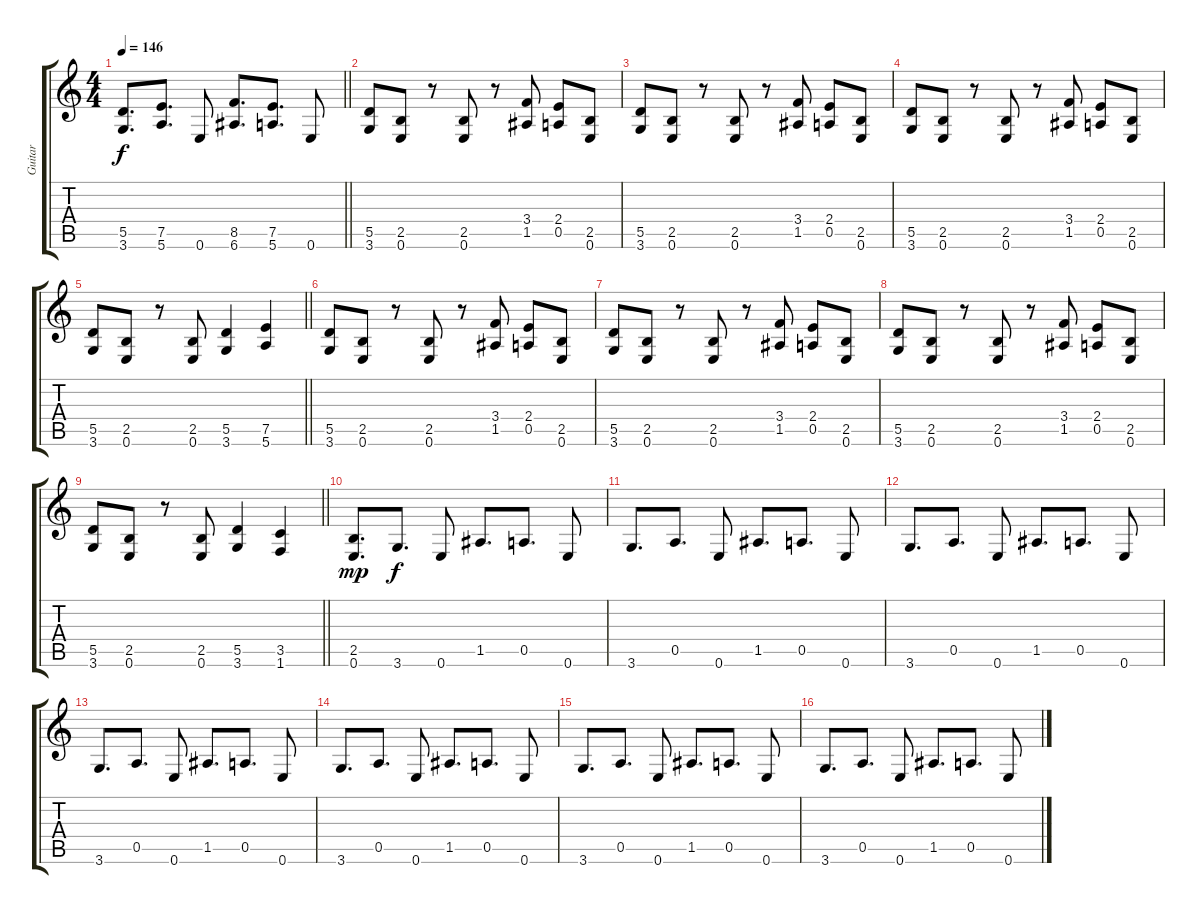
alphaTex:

\track ("Guitar " "Guitar ") {instrument distortionguitar}
\staff {score tabs}
\tuning (E4 B3 G3 D3 A2 E2) {hide}
\ts (4 4)
\tempo 146
\clef g2
\barLineRight lightlight
\ks c
(5.5 3.6).8{d dy f} (7.5 5.6).8{d} 0.6.8 (8.5 6.6).8{d} (7.5 5.6).8{d} 0.6.8 |
(5.5 3.6).8 (2.5 0.6).8 r.8 (2.5 0.6).8 r.8 (3.4 1.5).8 (2.4 0.5).8 (2.5 0.6).8 |
(5.5 3.6).8 (2.5 0.6).8 r.8 (2.5 0.6).8 r.8 (3.4 1.5).8 (2.4 0.5).8 (2.5 0.6).8 |
(5.5 3.6).8 (2.5 0.6).8 r.8 (2.5 0.6).8 r.8 (3.4 1.5).8 (2.4 0.5).8 (2.5 0.6).8 |
\barLineRight lightlight
(5.5 3.6).8 (2.5 0.6).8 r.8 (2.5 0.6).8 (5.5 3.6).4 (7.5 5.6).4 |
(5.5 3.6).8 (2.5 0.6).8 r.8 (2.5 0.6).8 r.8 (3.4 1.5).8 (2.4 0.5).8 (2.5 0.6).8 |
(5.5 3.6).8 (2.5 0.6).8 r.8 (2.5 0.6).8 r.8 (3.4 1.5).8 (2.4 0.5).8 (2.5 0.6).8 |
(5.5 3.6).8 (2.5 0.6).8 r.8 (2.5 0.6).8 r.8 (3.4 1.5).8 (2.4 0.5).8 (2.5 0.6).8 |
\barLineRight lightlight
(5.5 3.6).8 (2.5 0.6).8 r.8 (2.5 0.6).8 (5.5 3.6).4 (3.5 1.6).4 |
(2.5 0.6).8{d dy mp} 3.6.8{d dy f} 0.6.8 1.5.8{d} 0.5.8{d} 0.6.8 |
3.6.8{d} 0.5.8{d} 0.6.8 1.5.8{d} 0.5.8{d} 0.6.8 |
3.6.8{d} 0.5.8{d} 0.6.8 1.5.8{d} 0.5.8{d} 0.6.8 |
3.6.8{d} 0.5.8{d} 0.6.8 1.5.8{d} 0.5.8{d} 0.6.8 |
3.6.8{d} 0.5.8{d} 0.6.8 1.5.8{d} 0.5.8{d} 0.6.8 |
3.6.8{d} 0.5.8{d} 0.6.8 1.5.8{d} 0.5.8{d} 0.6.8 |
3.6.8{d} 0.5.8{d} 0.6.8 1.5.8{d} 0.5.8{d} 0.6.8
